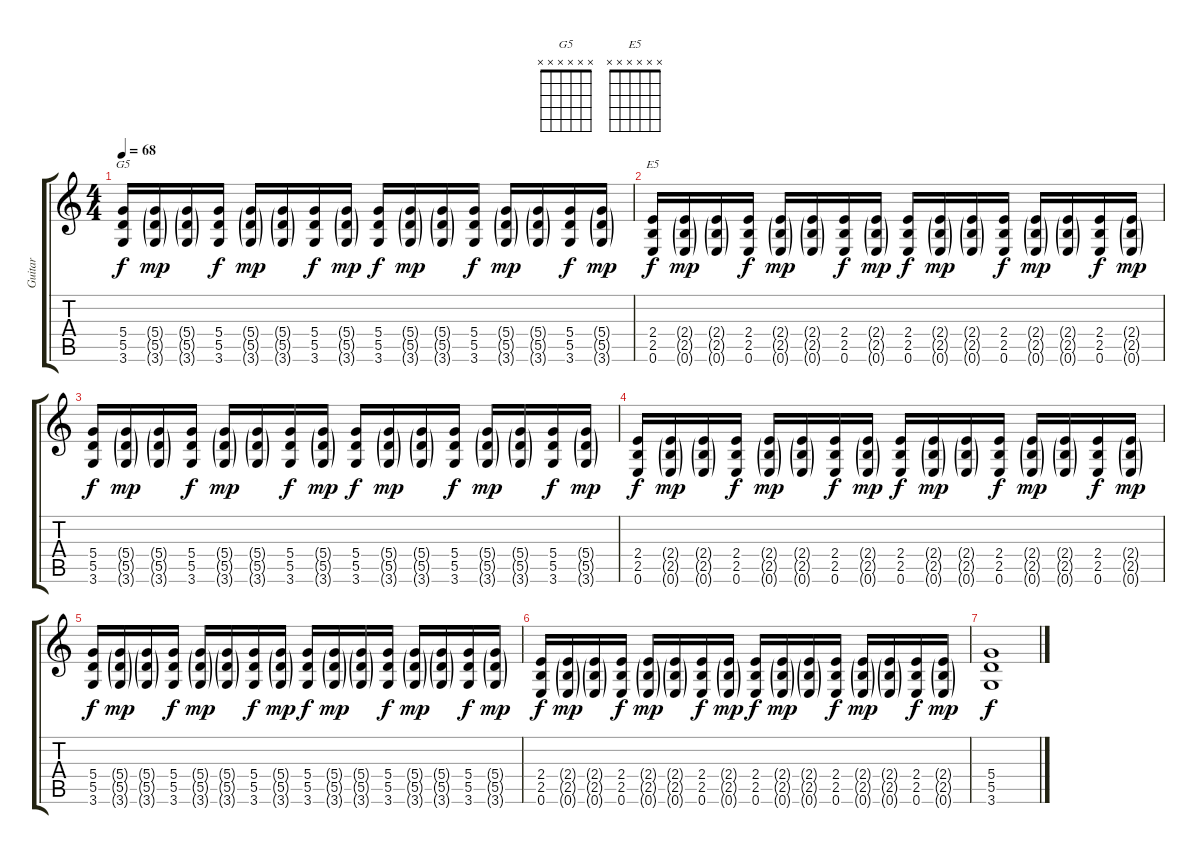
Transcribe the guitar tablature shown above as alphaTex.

\track ("Guitar" "Guitar") {instrument overdrivenguitar}
\staff {score tabs}
\tuning (E4 B3 G3 D3 A2 E2) {hide}
\chord ("G5" x x x x x x) {firstfret 0}
\chord ("E5" x x x x x x) {firstfret 0}
\ts (4 4)
\tempo 68
\clef g2
\ks c
(5.4 5.5 3.6).16{ch "G5" dy f} (5.4{g} 5.5{g} 3.6{g}).16{dy mp} (5.4{g} 5.5{g} 3.6{g}).16 (5.4 5.5 3.6).16{dy f} (5.4{g} 5.5{g} 3.6{g}).16{dy mp} (5.4{g} 5.5{g} 3.6{g}).16 (5.4 5.5 3.6).16{dy f} (5.4{g} 5.5{g} 3.6{g}).16{dy mp} (5.4 5.5 3.6).16{dy f} (5.4{g} 5.5{g} 3.6{g}).16{dy mp} (5.4{g} 5.5{g} 3.6{g}).16 (5.4 5.5 3.6).16{dy f} (5.4{g} 5.5{g} 3.6{g}).16{dy mp} (5.4{g} 5.5{g} 3.6{g}).16 (5.4 5.5 3.6).16{dy f} (5.4{g} 5.5{g} 3.6{g}).16{dy mp} |
(2.4 2.5 0.6).16{ch "E5" dy f} (2.4{g} 2.5{g} 0.6{g}).16{dy mp} (2.4{g} 2.5{g} 0.6{g}).16 (2.4 2.5 0.6).16{dy f} (2.4{g} 2.5{g} 0.6{g}).16{dy mp} (2.4{g} 2.5{g} 0.6{g}).16 (2.4 2.5 0.6).16{dy f} (2.4{g} 2.5{g} 0.6{g}).16{dy mp} (2.4 2.5 0.6).16{dy f} (2.4{g} 2.5{g} 0.6{g}).16{dy mp} (2.4{g} 2.5{g} 0.6{g}).16 (2.4 2.5 0.6).16{dy f} (2.4{g} 2.5{g} 0.6{g}).16{dy mp} (2.4{g} 2.5{g} 0.6{g}).16 (2.4 2.5 0.6).16{dy f} (2.4{g} 2.5{g} 0.6{g}).16{dy mp} |
(5.4 5.5 3.6).16{dy f} (5.4{g} 5.5{g} 3.6{g}).16{dy mp} (5.4{g} 5.5{g} 3.6{g}).16 (5.4 5.5 3.6).16{dy f} (5.4{g} 5.5{g} 3.6{g}).16{dy mp} (5.4{g} 5.5{g} 3.6{g}).16 (5.4 5.5 3.6).16{dy f} (5.4{g} 5.5{g} 3.6{g}).16{dy mp} (5.4 5.5 3.6).16{dy f} (5.4{g} 5.5{g} 3.6{g}).16{dy mp} (5.4{g} 5.5{g} 3.6{g}).16 (5.4 5.5 3.6).16{dy f} (5.4{g} 5.5{g} 3.6{g}).16{dy mp} (5.4{g} 5.5{g} 3.6{g}).16 (5.4 5.5 3.6).16{dy f} (5.4{g} 5.5{g} 3.6{g}).16{dy mp} |
(2.4 2.5 0.6).16{dy f} (2.4{g} 2.5{g} 0.6{g}).16{dy mp} (2.4{g} 2.5{g} 0.6{g}).16 (2.4 2.5 0.6).16{dy f} (2.4{g} 2.5{g} 0.6{g}).16{dy mp} (2.4{g} 2.5{g} 0.6{g}).16 (2.4 2.5 0.6).16{dy f} (2.4{g} 2.5{g} 0.6{g}).16{dy mp} (2.4 2.5 0.6).16{dy f} (2.4{g} 2.5{g} 0.6{g}).16{dy mp} (2.4{g} 2.5{g} 0.6{g}).16 (2.4 2.5 0.6).16{dy f} (2.4{g} 2.5{g} 0.6{g}).16{dy mp} (2.4{g} 2.5{g} 0.6{g}).16 (2.4 2.5 0.6).16{dy f} (2.4{g} 2.5{g} 0.6{g}).16{dy mp} |
(5.4 5.5 3.6).16{dy f} (5.4{g} 5.5{g} 3.6{g}).16{dy mp} (5.4{g} 5.5{g} 3.6{g}).16 (5.4 5.5 3.6).16{dy f} (5.4{g} 5.5{g} 3.6{g}).16{dy mp} (5.4{g} 5.5{g} 3.6{g}).16 (5.4 5.5 3.6).16{dy f} (5.4{g} 5.5{g} 3.6{g}).16{dy mp} (5.4 5.5 3.6).16{dy f} (5.4{g} 5.5{g} 3.6{g}).16{dy mp} (5.4{g} 5.5{g} 3.6{g}).16 (5.4 5.5 3.6).16{dy f} (5.4{g} 5.5{g} 3.6{g}).16{dy mp} (5.4{g} 5.5{g} 3.6{g}).16 (5.4 5.5 3.6).16{dy f} (5.4{g} 5.5{g} 3.6{g}).16{dy mp} |
(2.4 2.5 0.6).16{dy f} (2.4{g} 2.5{g} 0.6{g}).16{dy mp} (2.4{g} 2.5{g} 0.6{g}).16 (2.4 2.5 0.6).16{dy f} (2.4{g} 2.5{g} 0.6{g}).16{dy mp} (2.4{g} 2.5{g} 0.6{g}).16 (2.4 2.5 0.6).16{dy f} (2.4{g} 2.5{g} 0.6{g}).16{dy mp} (2.4 2.5 0.6).16{dy f} (2.4{g} 2.5{g} 0.6{g}).16{dy mp} (2.4{g} 2.5{g} 0.6{g}).16 (2.4 2.5 0.6).16{dy f} (2.4{g} 2.5{g} 0.6{g}).16{dy mp} (2.4{g} 2.5{g} 0.6{g}).16 (2.4 2.5 0.6).16{dy f} (2.4{g} 2.5{g} 0.6{g}).16{dy mp} |
(5.4 5.5 3.6).1{dy f}
